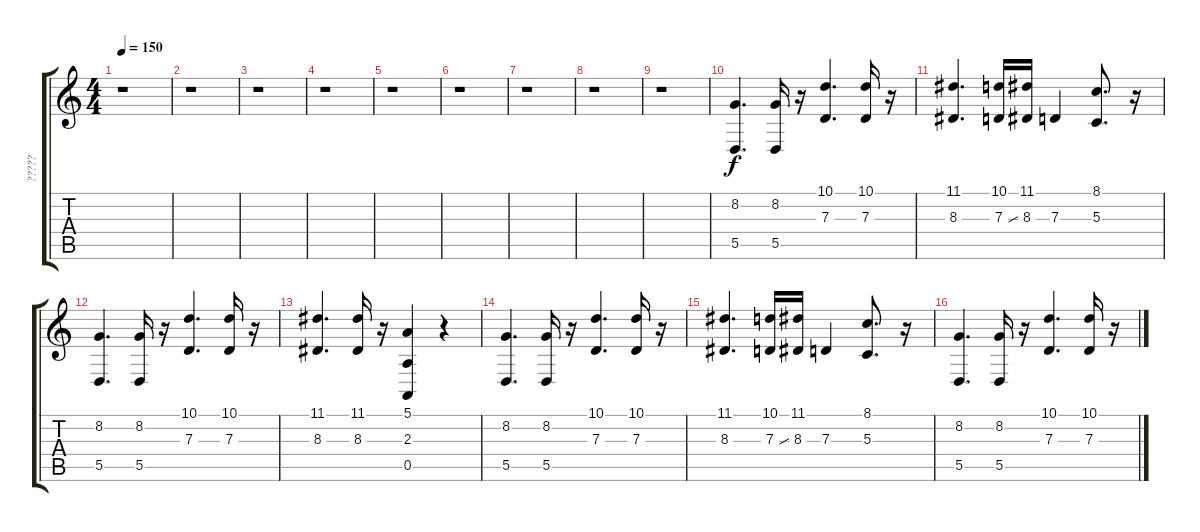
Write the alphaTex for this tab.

\track ("?????" "?????") {instrument brasssection}
\staff {score tabs}
\tuning (E4 B3 G3 D3 A2 E2) {hide}
\ts (4 4)
\tempo 150
\clef g2
\ks c
r.1{dy f} |
r.1 |
r.1 |
r.1 |
r.1 |
r.1 |
r.1 |
r.1 |
r.1 |
(8.2 5.5).4{d} (8.2 5.5).16 r.16 (10.1 7.3).4{d} (10.1 7.3).16 r.16 |
(11.1 8.3).4{d} (10.1 7.3{ss}).16 (11.1 8.3).16 7.3.4 (8.1 5.3).8{d} r.16 |
(8.2 5.5).4{d} (8.2 5.5).16 r.16 (10.1 7.3).4{d} (10.1 7.3).16 r.16 |
(11.1 8.3).4{d} (11.1 8.3).16 r.16 (5.1 2.3 0.5).4 r.4 |
(8.2 5.5).4{d} (8.2 5.5).16 r.16 (10.1 7.3).4{d} (10.1 7.3).16 r.16 |
(11.1 8.3).4{d} (10.1 7.3{ss}).16 (11.1 8.3).16 7.3.4 (8.1 5.3).8{d} r.16 |
(8.2 5.5).4{d} (8.2 5.5).16 r.16 (10.1 7.3).4{d} (10.1 7.3).16 r.16
